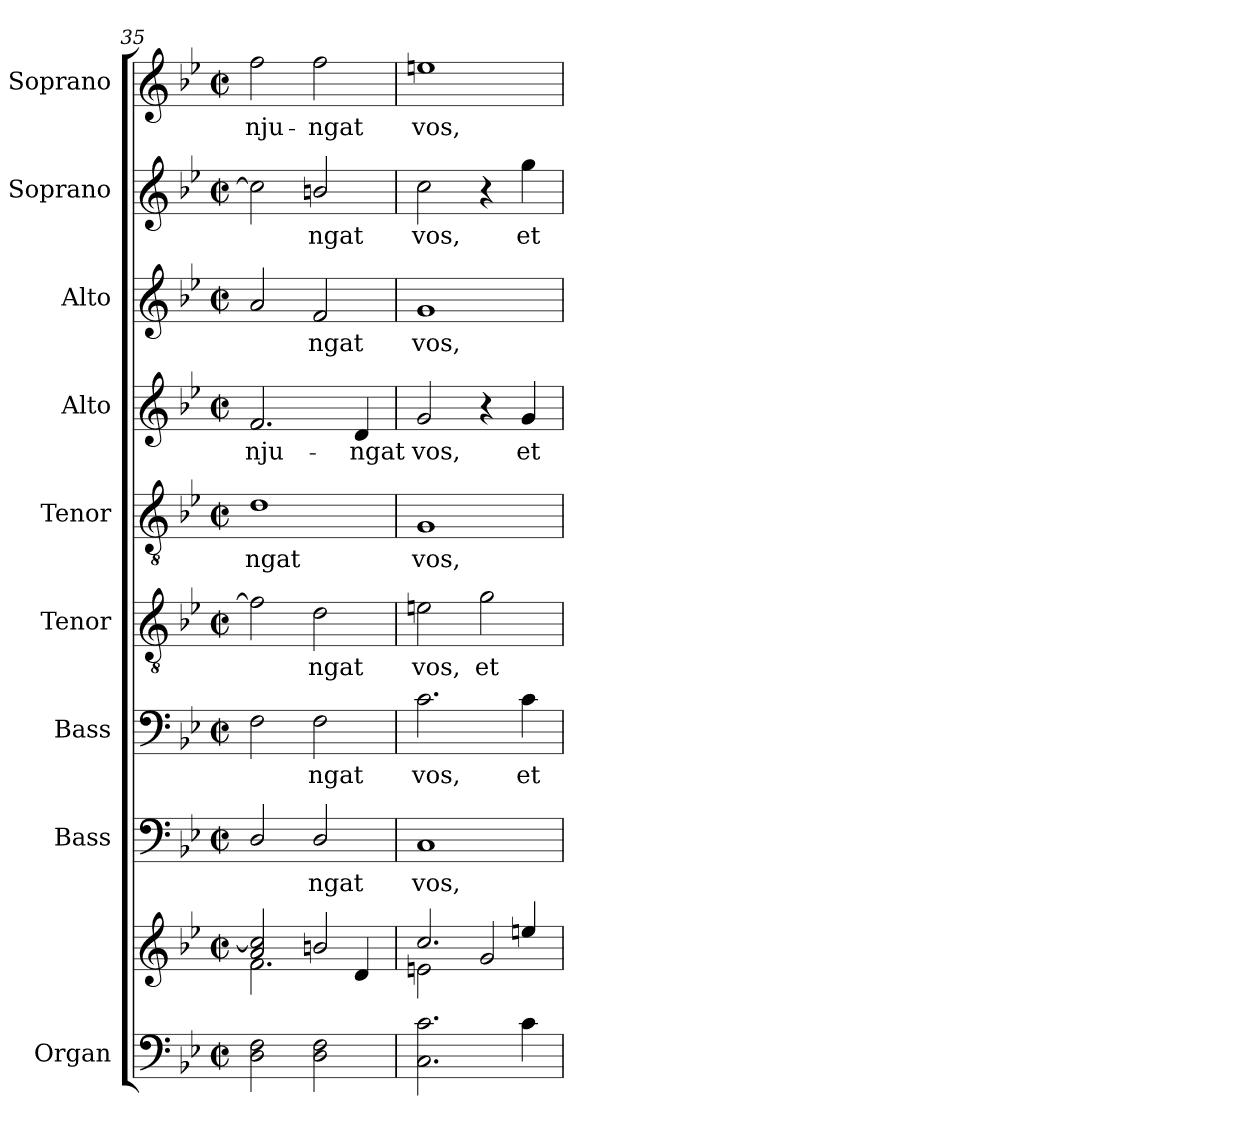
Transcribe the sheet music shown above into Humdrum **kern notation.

**kern	**kern	**kern	**text	**kern	**text	**kern	**text	**kern	**text	**kern	**text	**kern	**text	**kern	**text	**kern	**text
*part9	*part9	*part8	*part8	*part7	*part7	*part6	*part6	*part5	*part5	*part4	*part4	*part3	*part3	*part2	*part2	*part1	*part1
*staff10	*staff9	*staff8	*staff8	*staff7	*staff7	*staff6	*staff6	*staff5	*staff5	*staff4	*staff4	*staff3	*staff3	*staff2	*staff2	*staff1	*staff1
*I"Organ	*	*I"Bass	*	*I"Bass	*	*I"Tenor	*	*I"Tenor	*	*I"Alto	*	*I"Alto	*	*I"Soprano	*	*I"Soprano	*
*I'Organ.	*	*I'B.	*	*I'B.	*	*I'T.	*	*I'T.	*	*I'A.	*	*I'A.	*	*I'S.	*	*I'S.	*
*clefF4	*clefG2	*clefF4	*	*clefF4	*	*clefGv2	*	*clefGv2	*	*clefG2	*	*clefG2	*	*clefG2	*	*clefG2	*
*	*	*	*	*	*	*ITrd7c12	*	*ITrd7c12	*	*	*	*	*	*	*	*	*
*k[b-e-]	*k[b-e-]	*k[b-e-]	*	*k[b-e-]	*	*k[b-e-]	*	*k[b-e-]	*	*k[b-e-]	*	*k[b-e-]	*	*k[b-e-]	*	*k[b-e-]	*
*B-:	*B-:	*B-:	*	*B-:	*	*B-:	*	*B-:	*	*B-:	*	*B-:	*	*B-:	*	*B-:	*
*M2/2	*M2/2	*M2/2	*	*M2/2	*	*M2/2	*	*M2/2	*	*M2/2	*	*M2/2	*	*M2/2	*	*M2/2	*
*met(c|)	*met(c|)	*met(c|)	*	*met(c|)	*	*met(c|)	*	*met(c|)	*	*met(c|)	*	*met(c|)	*	*met(c|)	*	*met(c|)	*
=35	=35	=35	=35	=35	=35	=35	=35	=35	=35	=35	=35	=35	=35	=35	=35	=35	=35
*	*^	*	*	*	*	*	*	*	*	*	*	*	*	*	*	*	*
!	!	!	!	!	!	!	!	!	!	!LO:LY:b:color=#000000	!	!	!	!	!	!	!	!
!	!	!	!	!	!	!	!	!	!	!	!	!LO:LY:b:color=#000000	!	!	!	!	!	!
!	!	!	!	!	!	!	!	!	!	!	!	!	!	!	!	!	!	!LO:LY:b:color=#000000
2Di\ 2Fi	2ai/ 2cci]	2.fi\	2Di/	.	2Fi\	.	2Fi\]	.	1Di	-ngat	2.fi/	-nju-	2ai/	.	2cci\]	.	2ffi\	-nju-
!	!	!	!	!LO:LY:b:color=#000000	!	!	!	!	!	!	!	!	!	!	!	!	!	!
!	!	!	!	!	!	!LO:LY:b:color=#000000	!	!	!	!	!	!	!	!	!	!	!	!
!	!	!	!	!	!	!	!	!LO:LY:b:color=#000000	!	!	!	!	!	!	!	!	!	!
!	!	!	!	!	!	!	!	!	!	!	!	!	!	!LO:LY:b:color=#000000	!	!	!	!
!	!	!	!	!	!	!	!	!	!	!	!	!	!	!	!	!LO:LY:b:color=#000000	!	!
!	!	!	!	!	!	!	!	!	!	!	!	!	!	!	!	!	!	!LO:LY:b:color=#000000
2Di\ 2Fi	2bni/	.	2Di/	-ngat	2Fi\	-ngat	2Di\	-ngat	.	.	.	.	2fi/	-ngat	2bni/	-ngat	2ffi\	-ngat
!	!	!	!	!	!	!	!	!	!	!	!	!LO:LY:b:color=#000000	!	!	!	!	!	!
.	.	4di/	.	.	.	.	.	.	.	.	4di/	-ngat	.	.	.	.	.	.
!!LO:LB:g=z
=36	=36	=36	=36	=36	=36	=36	=36	=36	=36	=36	=36	=36	=36	=36	=36	=36	=36	=36
!	!	!	!	!LO:LY:b:color=#000000	!	!	!	!	!	!	!	!	!	!	!	!	!	!
!	!	!	!	!	!	!LO:LY:b:color=#000000	!	!	!	!	!	!	!	!	!	!	!	!
!	!	!	!	!	!	!	!	!LO:LY:b:color=#000000	!	!	!	!	!	!	!	!	!	!
!	!	!	!	!	!	!	!	!	!	!LO:LY:b:color=#000000	!	!	!	!	!	!	!	!
!	!	!	!	!	!	!	!	!	!	!	!	!LO:LY:b:color=#000000	!	!	!	!	!	!
!	!	!	!	!	!	!	!	!	!	!	!	!	!	!LO:LY:b:color=#000000	!	!	!	!
!	!	!	!	!	!	!	!	!	!	!	!	!	!	!	!	!LO:LY:b:color=#000000	!	!
!	!	!	!	!	!	!	!	!	!	!	!	!	!	!	!	!	!	!LO:LY:b:color=#000000
2.Ci\ 2.ci	2.cci/	2eni\	1Ci	vos,	2.ci\	vos,	2Eni\	vos,	1GGi	vos,	2gi/	vos,	1gi	vos,	2cci\	vos,	1eeni	vos,
!	!	!	!	!	!	!	!	!LO:LY:b:color=#000000	!	!	!	!	!	!	!	!	!	!
.	.	2gi/	.	.	.	.	2Gi\	et	.	.	4r	.	.	.	4r	.	.	.
!	!	!	!	!	!	!LO:LY:b:color=#000000	!	!	!	!	!	!	!	!	!	!	!	!
!	!	!	!	!	!	!	!	!	!	!	!	!LO:LY:b:color=#000000	!	!	!	!	!	!
!	!	!	!	!	!	!	!	!	!	!	!	!	!	!	!	!LO:LY:b:color=#000000	!	!
4ci\	4eeni/	.	.	.	4ci\	et	.	.	.	.	4gi/	et	.	.	4ggi\	et	.	.
*	*v	*v	*	*	*	*	*	*	*	*	*	*	*	*	*	*	*	*
=	=	=	=	=	=	=	=	=	=	=	=	=	=	=	=	=	=
*-	*-	*-	*-	*-	*-	*-	*-	*-	*-	*-	*-	*-	*-	*-	*-	*-	*-
